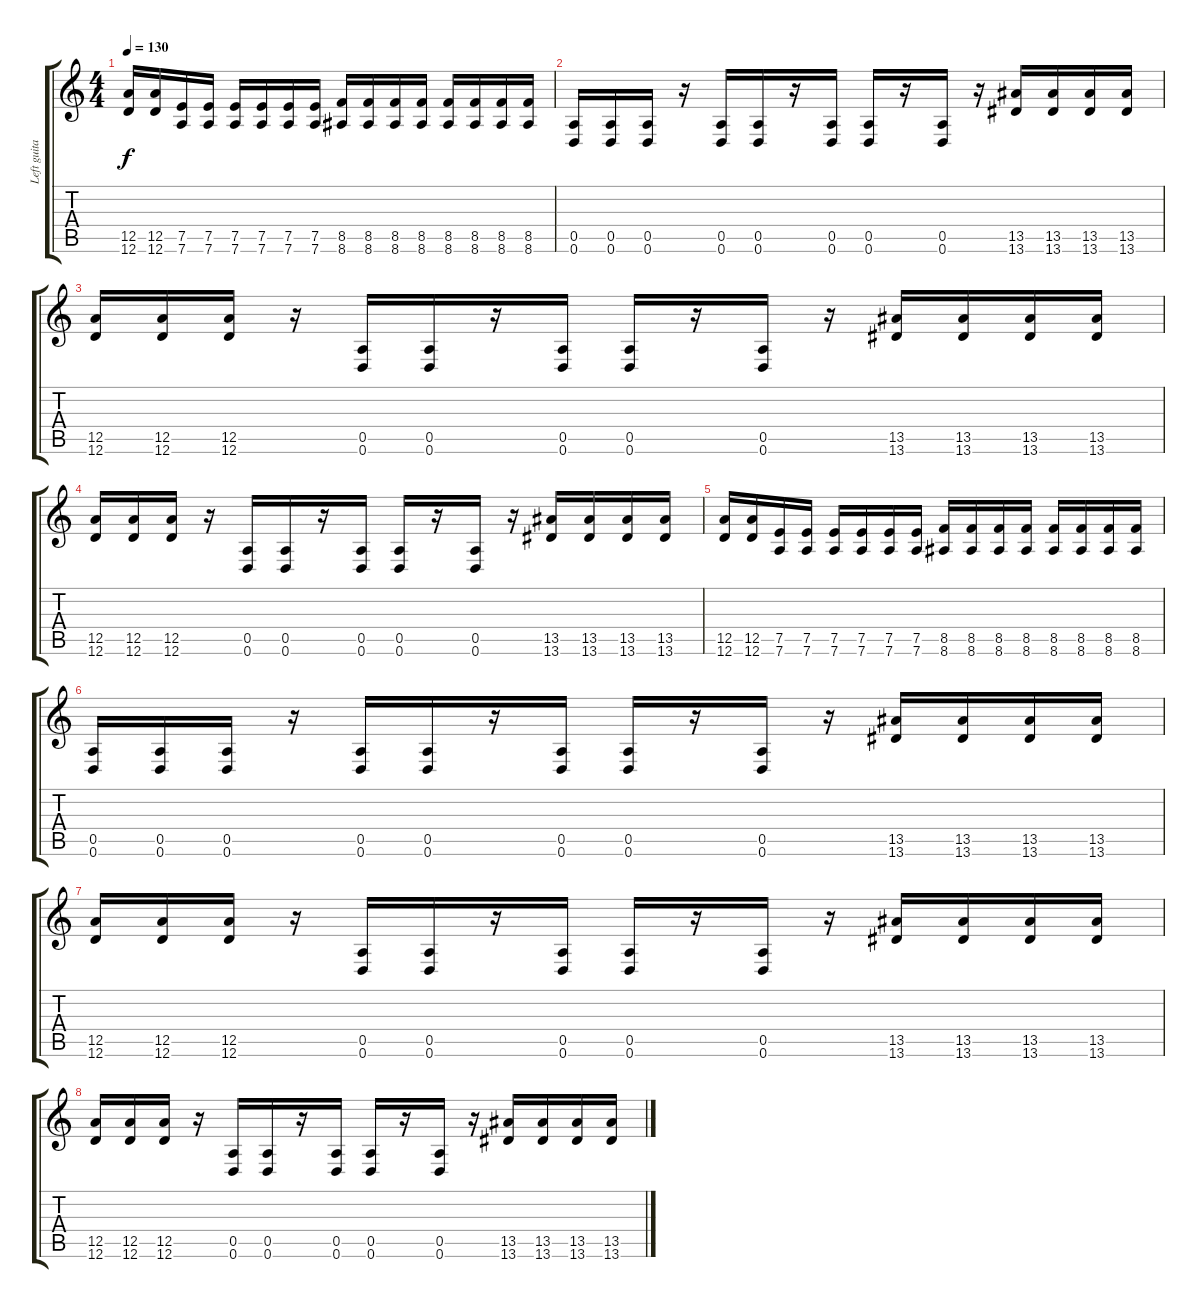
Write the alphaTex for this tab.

\track ("Left guitar" "Left guita") {instrument distortionguitar}
\staff {score tabs}
\tuning (E4 B3 G3 D3 A2 D2) {hide}
\ts (4 4)
\tempo 130
\clef g2
\ks c
(12.5 12.6).16{dy f} (12.5 12.6).16 (7.5 7.6).16 (7.5 7.6).16 (7.5 7.6).16 (7.5 7.6).16 (7.5 7.6).16 (7.5 7.6).16 (8.5 8.6).16 (8.5 8.6).16 (8.5 8.6).16 (8.5 8.6).16 (8.5 8.6).16 (8.5 8.6).16 (8.5 8.6).16 (8.5 8.6).16 |
(0.5 0.6).16 (0.5 0.6).16 (0.5 0.6).16 r.16 (0.5 0.6).16 (0.5 0.6).16 r.16 (0.5 0.6).16 (0.5 0.6).16 r.16 (0.5 0.6).16 r.16 (13.5 13.6).16 (13.5 13.6).16 (13.5 13.6).16 (13.5 13.6).16 |
(12.5 12.6).16 (12.5 12.6).16 (12.5 12.6).16 r.16 (0.5 0.6).16 (0.5 0.6).16 r.16 (0.5 0.6).16 (0.5 0.6).16 r.16 (0.5 0.6).16 r.16 (13.5 13.6).16 (13.5 13.6).16 (13.5 13.6).16 (13.5 13.6).16 |
(12.5 12.6).16 (12.5 12.6).16 (12.5 12.6).16 r.16 (0.5 0.6).16 (0.5 0.6).16 r.16 (0.5 0.6).16 (0.5 0.6).16 r.16 (0.5 0.6).16 r.16 (13.5 13.6).16 (13.5 13.6).16 (13.5 13.6).16 (13.5 13.6).16 |
(12.5 12.6).16 (12.5 12.6).16 (7.5 7.6).16 (7.5 7.6).16 (7.5 7.6).16 (7.5 7.6).16 (7.5 7.6).16 (7.5 7.6).16 (8.5 8.6).16 (8.5 8.6).16 (8.5 8.6).16 (8.5 8.6).16 (8.5 8.6).16 (8.5 8.6).16 (8.5 8.6).16 (8.5 8.6).16 |
(0.5 0.6).16 (0.5 0.6).16 (0.5 0.6).16 r.16 (0.5 0.6).16 (0.5 0.6).16 r.16 (0.5 0.6).16 (0.5 0.6).16 r.16 (0.5 0.6).16 r.16 (13.5 13.6).16 (13.5 13.6).16 (13.5 13.6).16 (13.5 13.6).16 |
(12.5 12.6).16 (12.5 12.6).16 (12.5 12.6).16 r.16 (0.5 0.6).16 (0.5 0.6).16 r.16 (0.5 0.6).16 (0.5 0.6).16 r.16 (0.5 0.6).16 r.16 (13.5 13.6).16 (13.5 13.6).16 (13.5 13.6).16 (13.5 13.6).16 |
(12.5 12.6).16 (12.5 12.6).16 (12.5 12.6).16 r.16 (0.5 0.6).16 (0.5 0.6).16 r.16 (0.5 0.6).16 (0.5 0.6).16 r.16 (0.5 0.6).16 r.16 (13.5 13.6).16 (13.5 13.6).16 (13.5 13.6).16 (13.5 13.6).16
